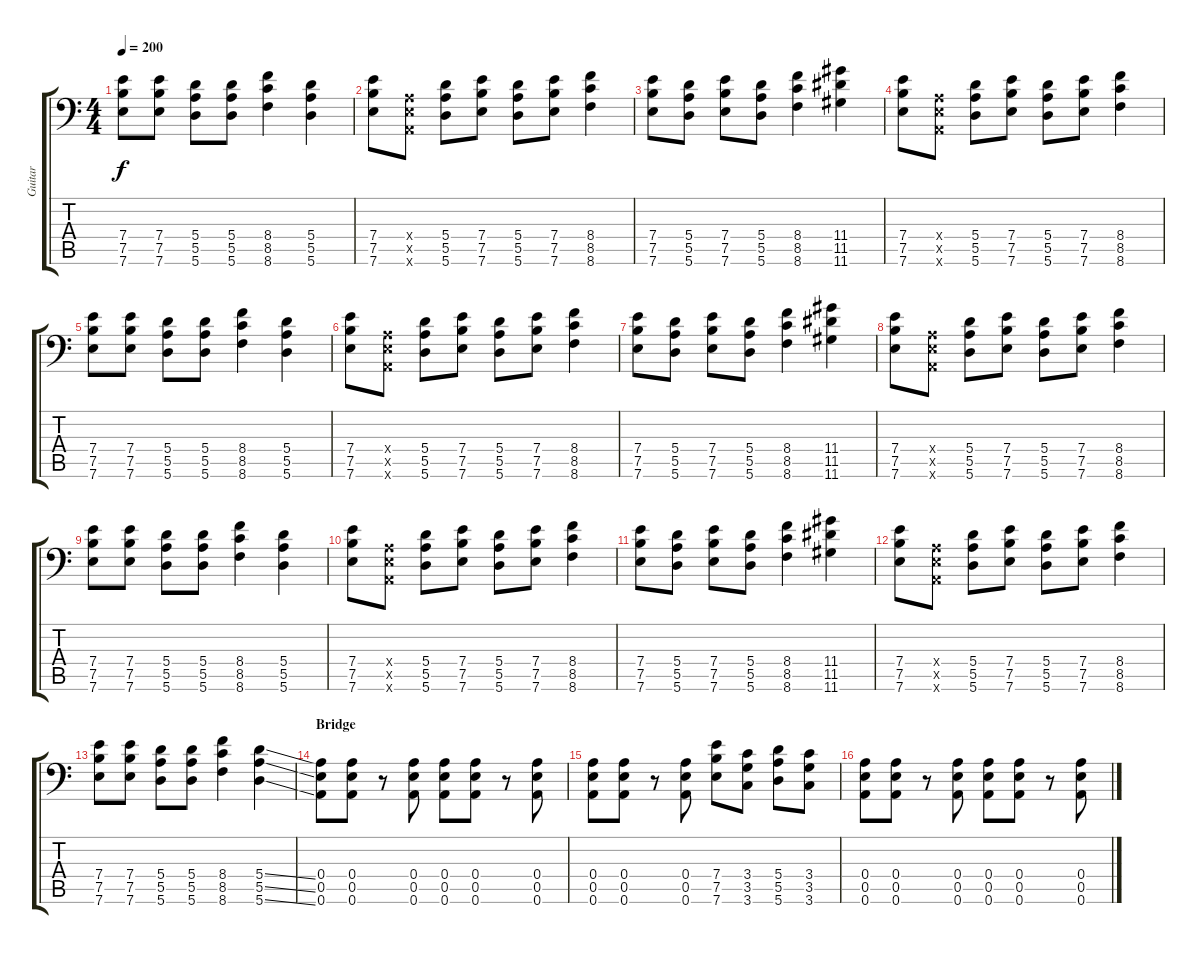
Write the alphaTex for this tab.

\track ("Guitar" "Guitar") {instrument distortionguitar}
\staff {score tabs}
\tuning (D4 A3 F3 A2 E2 A1) {hide}
\ts (4 4)
\tempo 200
\clef f4
\ks c
(7.4 7.5 7.6).8{dy f} (7.4 7.5 7.6).8 (5.4 5.5 5.6).8 (5.4 5.5 5.6).8 (8.4 8.5 8.6).4 (5.4 5.5 5.6).4 |
(7.4 7.5 7.6).8 (0.4{x} 0.5{x} 0.6{x}).8 (5.4 5.5 5.6).8 (7.4 7.5 7.6).8 (5.4 5.5 5.6).8 (7.4 7.5 7.6).8 (8.4 8.5 8.6).4 |
(7.4 7.5 7.6).8 (5.4 5.5 5.6).8 (7.4 7.5 7.6).8 (5.4 5.5 5.6).8 (8.4 8.5 8.6).4 (11.4 11.5 11.6).4 |
(7.4 7.5 7.6).8 (0.4{x} 0.5{x} 0.6{x}).8 (5.4 5.5 5.6).8 (7.4 7.5 7.6).8 (5.4 5.5 5.6).8 (7.4 7.5 7.6).8 (8.4 8.5 8.6).4 |
(7.4 7.5 7.6).8 (7.4 7.5 7.6).8 (5.4 5.5 5.6).8 (5.4 5.5 5.6).8 (8.4 8.5 8.6).4 (5.4 5.5 5.6).4 |
(7.4 7.5 7.6).8 (0.4{x} 0.5{x} 0.6{x}).8 (5.4 5.5 5.6).8 (7.4 7.5 7.6).8 (5.4 5.5 5.6).8 (7.4 7.5 7.6).8 (8.4 8.5 8.6).4 |
(7.4 7.5 7.6).8 (5.4 5.5 5.6).8 (7.4 7.5 7.6).8 (5.4 5.5 5.6).8 (8.4 8.5 8.6).4 (11.4 11.5 11.6).4 |
(7.4 7.5 7.6).8 (0.4{x} 0.5{x} 0.6{x}).8 (5.4 5.5 5.6).8 (7.4 7.5 7.6).8 (5.4 5.5 5.6).8 (7.4 7.5 7.6).8 (8.4 8.5 8.6).4 |
(7.4 7.5 7.6).8 (7.4 7.5 7.6).8 (5.4 5.5 5.6).8 (5.4 5.5 5.6).8 (8.4 8.5 8.6).4 (5.4 5.5 5.6).4 |
(7.4 7.5 7.6).8 (0.4{x} 0.5{x} 0.6{x}).8 (5.4 5.5 5.6).8 (7.4 7.5 7.6).8 (5.4 5.5 5.6).8 (7.4 7.5 7.6).8 (8.4 8.5 8.6).4 |
(7.4 7.5 7.6).8 (5.4 5.5 5.6).8 (7.4 7.5 7.6).8 (5.4 5.5 5.6).8 (8.4 8.5 8.6).4 (11.4 11.5 11.6).4 |
(7.4 7.5 7.6).8 (0.4{x} 0.5{x} 0.6{x}).8 (5.4 5.5 5.6).8 (7.4 7.5 7.6).8 (5.4 5.5 5.6).8 (7.4 7.5 7.6).8 (8.4 8.5 8.6).4 |
(7.4 7.5 7.6).8 (7.4 7.5 7.6).8 (5.4 5.5 5.6).8 (5.4 5.5 5.6).8 (8.4 8.5 8.6).4 (5.4{ss} 5.5{ss} 5.6{ss}).4 |
\section ("" "Bridge")
(0.4 0.5 0.6).8 (0.4 0.5 0.6).8 r.8 (0.4 0.5 0.6).8 (0.4 0.5 0.6).8 (0.4 0.5 0.6).8 r.8 (0.4 0.5 0.6).8 |
(0.4 0.5 0.6).8 (0.4 0.5 0.6).8 r.8 (0.4 0.5 0.6).8 (7.4 7.5 7.6).8 (3.4 3.5 3.6).8 (5.4 5.5 5.6).8 (3.4 3.5 3.6).8 |
(0.4 0.5 0.6).8 (0.4 0.5 0.6).8 r.8 (0.4 0.5 0.6).8 (0.4 0.5 0.6).8 (0.4 0.5 0.6).8 r.8 (0.4 0.5 0.6).8
